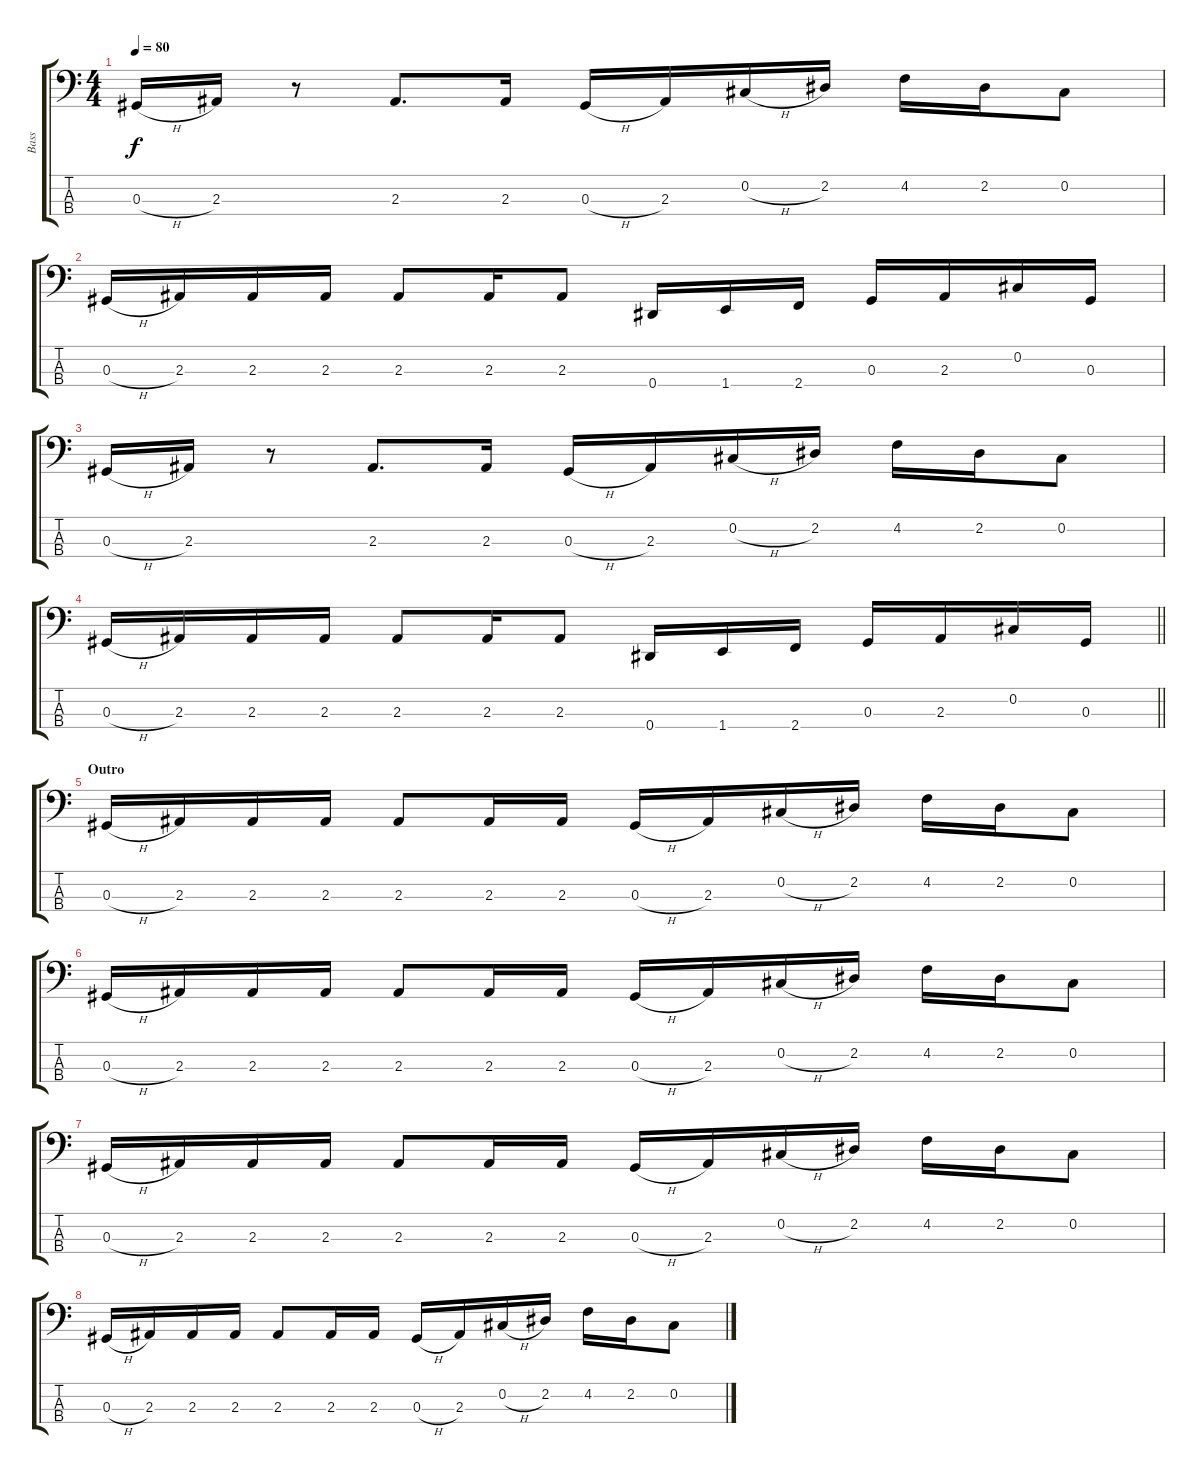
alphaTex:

\track ("Bass" "Bass") {instrument electricbassfinger}
\staff {score tabs}
\tuning (Gb2 Db2 Ab1 Eb1) {hide}
\ts (4 4)
\tempo 80
\clef f4
\ks c
0.3{h}.16{dy f} 2.3.16 r.8 2.3.8{d} 2.3.16 0.3{h}.16 2.3.16 0.2{h}.16 2.2.16 4.2.16 2.2.16 0.2.8 |
0.3{h}.16 2.3.16 2.3.16 2.3.16 2.3.8 2.3.16 2.3.8 0.4.16 1.4.16 2.4.16 0.3.16 2.3.16 0.2.16 0.3.16 |
0.3{h}.16 2.3.16 r.8 2.3.8{d} 2.3.16 0.3{h}.16 2.3.16 0.2{h}.16 2.2.16 4.2.16 2.2.16 0.2.8 |
\barLineRight lightlight
0.3{h}.16 2.3.16 2.3.16 2.3.16 2.3.8 2.3.16 2.3.8 0.4.16 1.4.16 2.4.16 0.3.16 2.3.16 0.2.16 0.3.16 |
\section ("" "Outro")
0.3{h}.16 2.3.16 2.3.16 2.3.16 2.3.8 2.3.16 2.3.16 0.3{h}.16 2.3.16 0.2{h}.16 2.2.16 4.2.16 2.2.16 0.2.8 |
0.3{h}.16 2.3.16 2.3.16 2.3.16 2.3.8 2.3.16 2.3.16 0.3{h}.16 2.3.16 0.2{h}.16 2.2.16 4.2.16 2.2.16 0.2.8 |
0.3{h}.16 2.3.16 2.3.16 2.3.16 2.3.8 2.3.16 2.3.16 0.3{h}.16 2.3.16 0.2{h}.16 2.2.16 4.2.16 2.2.16 0.2.8 |
0.3{h}.16 2.3.16 2.3.16 2.3.16 2.3.8 2.3.16 2.3.16 0.3{h}.16 2.3.16 0.2{h}.16 2.2.16 4.2.16 2.2.16 0.2.8
